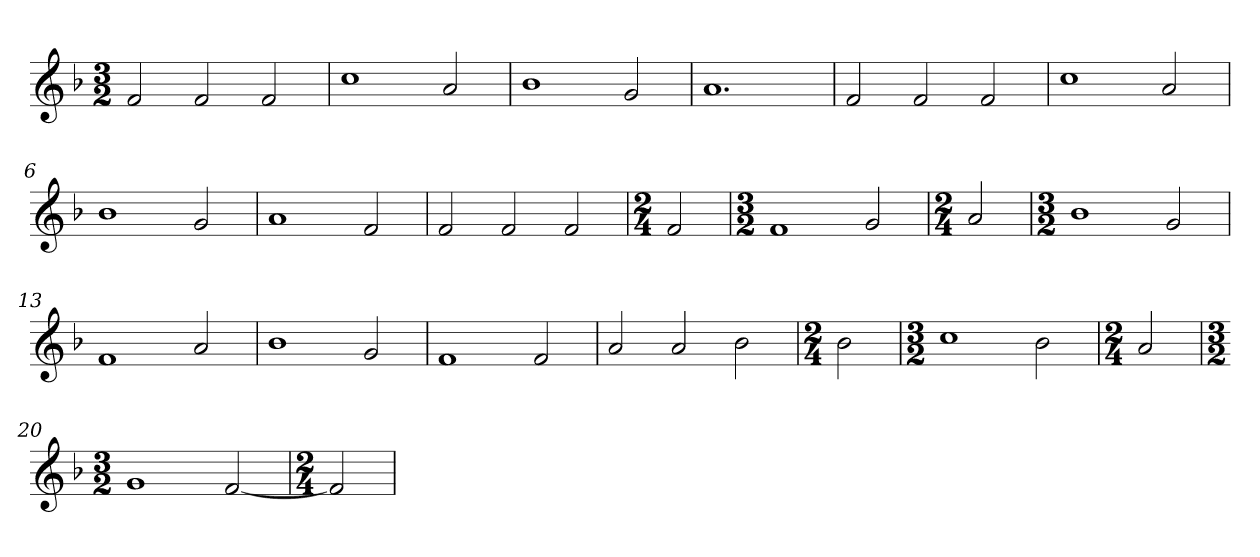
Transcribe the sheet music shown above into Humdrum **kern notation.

**kern
*part1
*staff1
*clefG2
*k[b-]
*F:
*M3/2
=
2f
2f
2f
=1
1cc
2a
=2
1b-
2g
=3
1.a
=4
2f
2f
2f
=5
1cc
2a
=6
1b-
2g
=7
1a
2f
=8
2f
2f
2f
=9
*M2/4
2f
=10
*M3/2
1f
2g
=11
*M2/4
2a
=12
*M3/2
1b-
2g
=13
1f
2a
=14
1b-
2g
=15
1f
2f
=16
2a
2a
2b-
=17
*M2/4
2b-
=18
*M3/2
1cc
2b-
=19
*M2/4
2a
=20
*M3/2
1g
[2f
=21
*M2/4
2f]
=
*-
